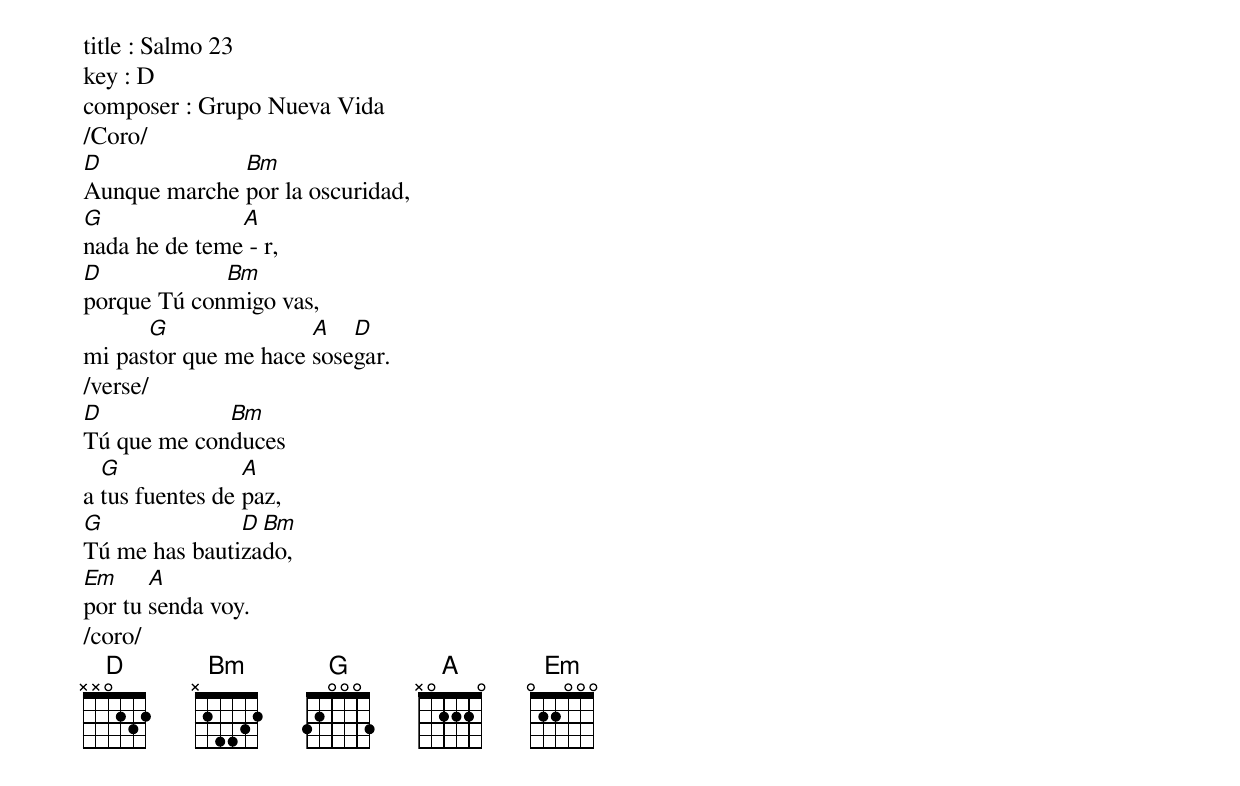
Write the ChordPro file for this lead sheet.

title : Salmo 23
key : D
composer : Grupo Nueva Vida
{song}
/Coro/
[D]Aunque marche [Bm]por la oscuridad,
[G]nada he de teme[A] - r,
[D]porque Tú con[Bm]migo vas,
mi pas[G]tor que me hace [A]sose[D]gar.
/verse/
[D]Tú que me con[Bm]duces
a [G]tus fuentes de [A]paz,
[G]Tú me has bauti[D]za[Bm]do,
[Em]por tu [A]senda voy.
/coro/
